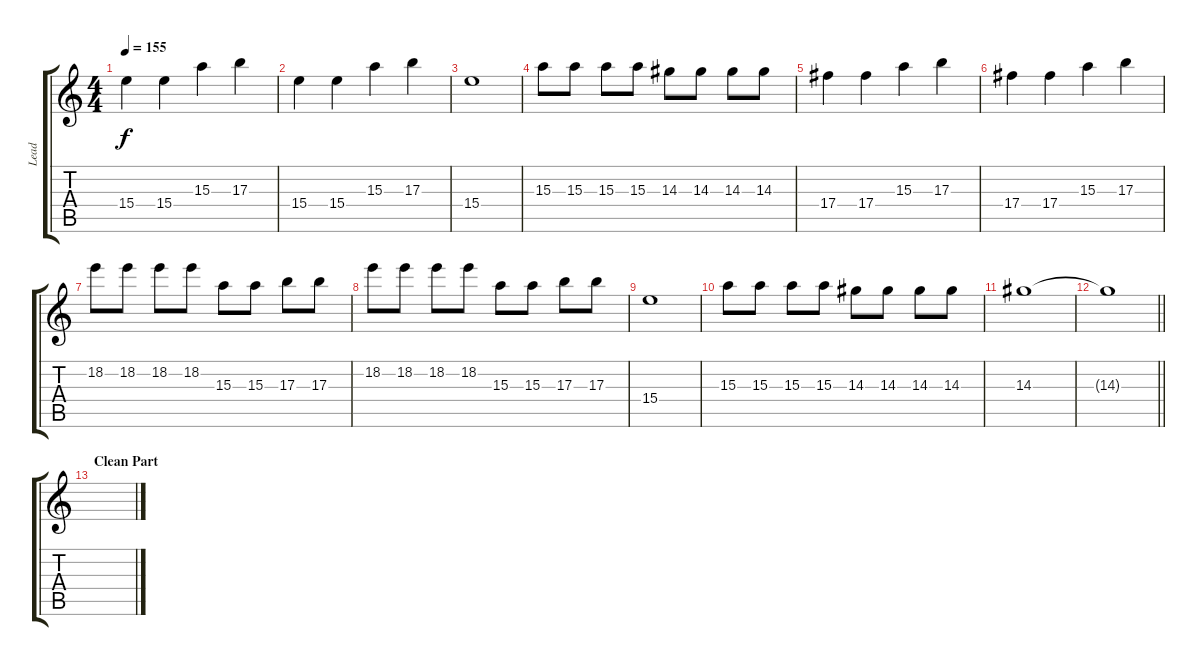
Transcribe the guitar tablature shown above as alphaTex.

\track ("Lead" "Lead") {instrument overdrivenguitar}
\staff {score tabs}
\tuning (Eb4 Bb3 Gb3 Db3 Ab2 Db2) {hide}
\ts (4 4)
\tempo 155
\clef g2
\ks c
15.4.4{dy f} 15.4.4 15.3.4 17.3.4 |
15.4.4 15.4.4 15.3.4 17.3.4 |
15.4.1 |
15.3.8 15.3.8 15.3.8 15.3.8 14.3.8 14.3.8 14.3.8 14.3.8 |
17.4.4 17.4.4 15.3.4 17.3.4 |
17.4.4 17.4.4 15.3.4 17.3.4 |
18.2.8 18.2.8 18.2.8 18.2.8 15.3.8 15.3.8 17.3.8 17.3.8 |
18.2.8 18.2.8 18.2.8 18.2.8 15.3.8 15.3.8 17.3.8 17.3.8 |
15.4.1 |
15.3.8 15.3.8 15.3.8 15.3.8 14.3.8 14.3.8 14.3.8 14.3.8 |
14.3.1 |
\barLineRight lightlight
14.3{t}.1 |
\section ("" "Clean Part")
